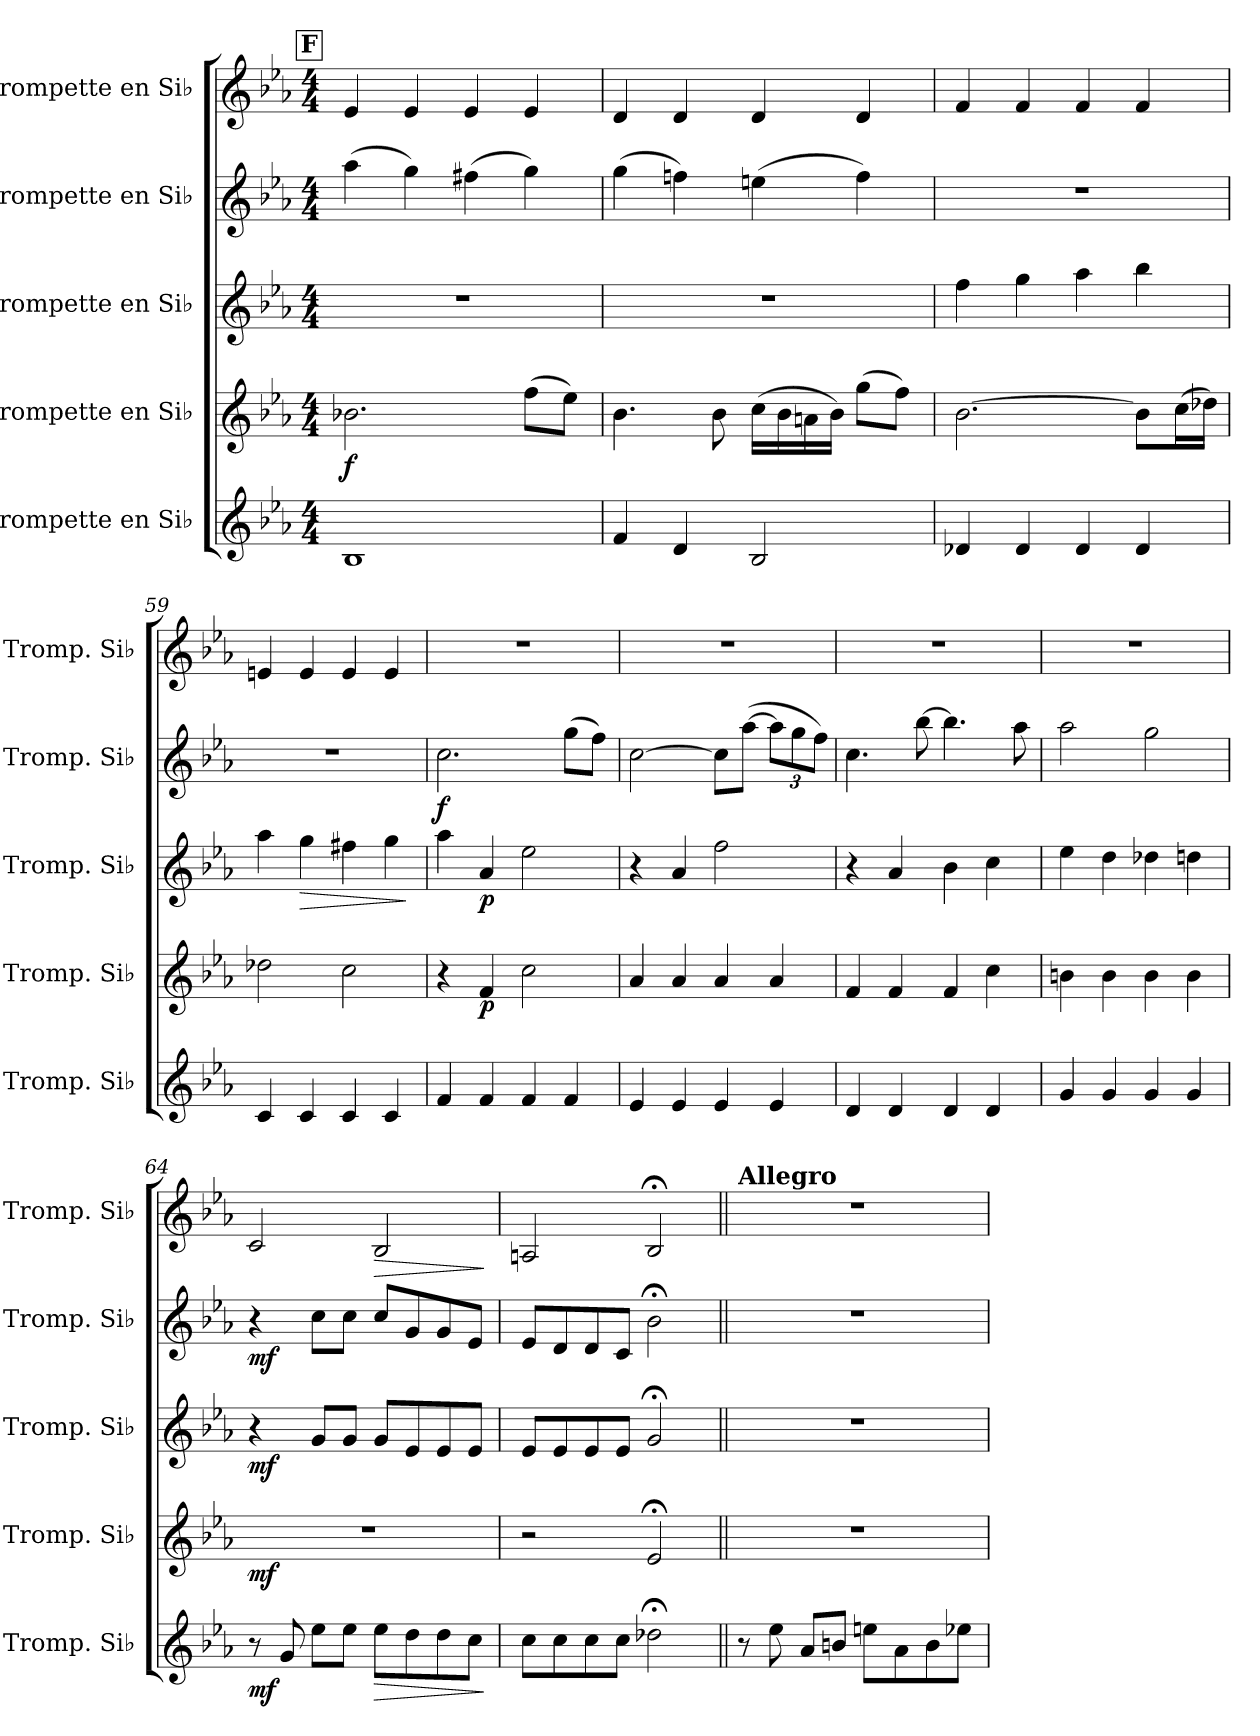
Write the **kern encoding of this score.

**kern	**dynam	**kern	**dynam	**kern	**dynam	**kern	**dynam	**kern	**dynam
*part5	*part5	*part4	*part4	*part3	*part3	*part2	*part2	*part1	*part1
*staff5	*staff5	*staff4	*staff4	*staff3	*staff3	*staff2	*staff2	*staff1	*staff1
*I"Trompette en Si♭	*	*I"Trompette en Si♭	*	*I"Trompette en Si♭	*	*I"Trompette en Si♭	*	*I"Trompette en Si♭	*
*I'Tromp. Si♭	*	*I'Tromp. Si♭	*	*I'Tromp. Si♭	*	*I'Tromp. Si♭	*	*I'Tromp. Si♭	*
!!LO:PB:g=z
*clefG2	*	*clefG2	*	*clefG2	*	*clefG2	*	*clefG2	*
*ITrd1c2	*	*ITrd1c2	*	*ITrd1c2	*	*ITrd1c2	*	*ITrd1c2	*
*k[b-e-a-d-g-]	*	*k[b-e-a-d-g-]	*	*k[b-e-a-d-g-]	*	*k[b-e-a-d-g-]	*	*k[b-e-a-d-g-]	*
*M4/4	*	*M4/4	*	*M4/4	*	*M4/4	*	*M4/4	*
*MM72	*	*MM72	*	*MM72	*	*MM72	*	*MM72	*
!!LO:REH:place=s1:a:B:fs=14:t=F
=56	=56	=56	=56	=56	=56	=56	=56	=56	=56
!	!	!	!LO:DY:b	!	!	!	!	!	!
1A-	.	2.a-X\	f	1r	.	(4gg-\	.	4d-/	.
.	.	.	.	.	.	4ff\)	.	4d-/	.
.	.	.	.	.	.	(4een\	.	4d-/	.
.	.	(8ee-\L	.	.	.	4ff\)	.	4d-/	.
.	.	8dd-\J)	.	.	.	.	.	.	.
=57	=57	=57	=57	=57	=57	=57	=57	=57	=57
4e-/	.	4.a-\	.	1r	.	(4ff\	.	4c/	.
4c/	.	.	.	.	.	4ee-X\)	.	4c/	.
.	.	8a-\	.	.	.	.	.	.	.
2A-/	.	(16b-\LL	.	.	.	(4ddn\	.	4c/	.
.	.	16a-\	.	.	.	.	.	.	.
.	.	16gn\	.	.	.	.	.	.	.
.	.	16a-\JJ)	.	.	.	.	.	.	.
.	.	(8ff\L	.	.	.	4ee-\)	.	4c/	.
.	.	8ee-\J)	.	.	.	.	.	.	.
=58	=58	=58	=58	=58	=58	=58	=58	=58	=58
4c-X/	.	[2.a-\	.	4ee-\	.	1r	.	4e-/	.
4c-/	.	.	.	4ff\	.	.	.	4e-/	.
4c-/	.	.	.	4gg-\	.	.	.	4e-/	.
4c-/	.	8a-\L]	.	4aa-\	.	.	.	4e-/	.
.	.	(16b-\L	.	.	.	.	.	.	.
.	.	16cc-X\JJ)	.	.	.	.	.	.	.
=59	=59	=59	=59	=59	=59	=59	=59	=59	=59
4B-/	.	2cc-X\	.	4gg-\	.	1r	.	4dn/	.
!	!	!	!	!	!LO:HP:b	!	!	!	!
4B-/	.	.	.	4ff\	>	.	.	4d/	.
4B-/	.	2b-\	.	4een\	.	.	.	4d/	.
4B-/	.	.	.	4ff\	.	.	.	4d/	.
.	.	.	.	.	]	.	.	.	.
=60	=60	=60	=60	=60	=60	=60	=60	=60	=60
!	!	!	!	!	!	!	!LO:DY:b	!	!
4e-/	.	4r	.	4gg-\	.	2.b-\	f	1r	.
!	!	!	!LO:DY:b	!	!LO:DY:b	!	!	!	!
4e-/	.	4e-/	p	4g-/	p	.	.	.	.
4e-/	.	2b-\	.	2dd-\	.	.	.	.	.
4e-/	.	.	.	.	.	(8ff\L	.	.	.
.	.	.	.	.	.	8ee-\J)	.	.	.
!!LO:LB:g=z
=61	=61	=61	=61	=61	=61	=61	=61	=61	=61
4d-/	.	4g-/	.	4r	.	[2b-\	.	1r	.
4d-/	.	4g-/	.	4g-/	.	.	.	.	.
4d-/	.	4g-/	.	2ee-\	.	8b-\L]	.	.	.
.	.	.	.	.	.	([8gg-\J	.	.	.
*	*	*	*	*	*	*Xbrackettup	*	*	*
4d-/	.	4g-/	.	.	.	12gg-\L]	.	.	.
.	.	.	.	.	.	12ff\	.	.	.
.	.	.	.	.	.	12ee-\J)	.	.	.
=62	=62	=62	=62	=62	=62	=62	=62	=62	=62
4c/	.	4e-/	.	4r	.	4.b-\	.	1r	.
4c/	.	4e-/	.	4g-/	.	.	.	.	.
.	.	.	.	.	.	[8aa-\	.	.	.
4c/	.	4e-/	.	4a-\	.	4.aa-\]	.	.	.
4c/	.	4b-\	.	4b-\	.	.	.	.	.
.	.	.	.	.	.	8gg-\	.	.	.
=63	=63	=63	=63	=63	=63	=63	=63	=63	=63
4f/	.	4an\	.	4dd-\	.	2gg-\	.	1r	.
4f/	.	4a\	.	4cc\	.	.	.	.	.
4f/	.	4a\	.	4cc-X\	.	2ff\	.	.	.
4f/	.	4a\	.	4ccn\	.	.	.	.	.
=64	=64	=64	=64	=64	=64	=64	=64	=64	=64
!	!LO:DY:b	!	!LO:DY:b	!	!LO:DY:b	!	!LO:DY:b	!	!LO:DY:b
!	!	!	!	!	!	!	!	!	!LO:DY:n=1:b
8r	mf	1r	mf	4r	mf	4r	mf	2B-/	mf mf
8f/	.	.	.	.	.	.	.	.	.
8dd-\L	.	.	.	8f/L	.	8b-\L	.	.	.
8dd-\J	.	.	.	8f/J	.	8b-\J	.	.	.
!	!LO:HP:b	!	!	!	!	!	!	!	!LO:HP:b
8dd-\L	>	.	.	8f/L	.	8b-/L	.	2A-/	>
8cc\	.	.	.	8d-/	.	8f/	.	.	.
8cc\	.	.	.	8d-/	.	8f/	.	.	.
8b-\J	.	.	.	8d-/J	.	8d-/J	.	.	.
.	]	.	.	.	.	.	.	.	]
=65	=65	=65	=65	=65	=65	=65	=65	=65	=65
8b-\L	.	2r	.	8d-/L	.	8d-/L	.	2Gn/	.
8b-\	.	.	.	8d-/	.	8c/	.	.	.
8b-\	.	.	.	8d-/	.	8c/	.	.	.
8b-\J	.	.	.	8d-/J	.	8B-/J	.	.	.
2cc-X;<\	.	2d-;</	.	2f;</	.	2a-;<\	.	2A-;</	.
!!LO:PB:g=z
=66||	=66||	=66||	=66||	=66||	=66||	=66||	=66||	=66||	=66||
!!LO:REH:place=s1:a:B:fs=14:t=G
*	*	*	*	*	*	*	*	*MM110	*
!	!	!	!	!	!	!	!	!LO:TX:a:B:t=Allegro	!
8r	.	1r	.	1r	.	1r	.	1r	.
8dd-\	.	.	.	.	.	.	.	.	.
8g-/L	.	.	.	.	.	.	.	.	.
8an/J	.	.	.	.	.	.	.	.	.
8ddn\L	.	.	.	.	.	.	.	.	.
8g-\	.	.	.	.	.	.	.	.	.
8a\	.	.	.	.	.	.	.	.	.
8dd-X\J	.	.	.	.	.	.	.	.	.
=	=	=	=	=	=	=	=	=	=
*-	*-	*-	*-	*-	*-	*-	*-	*-	*-
